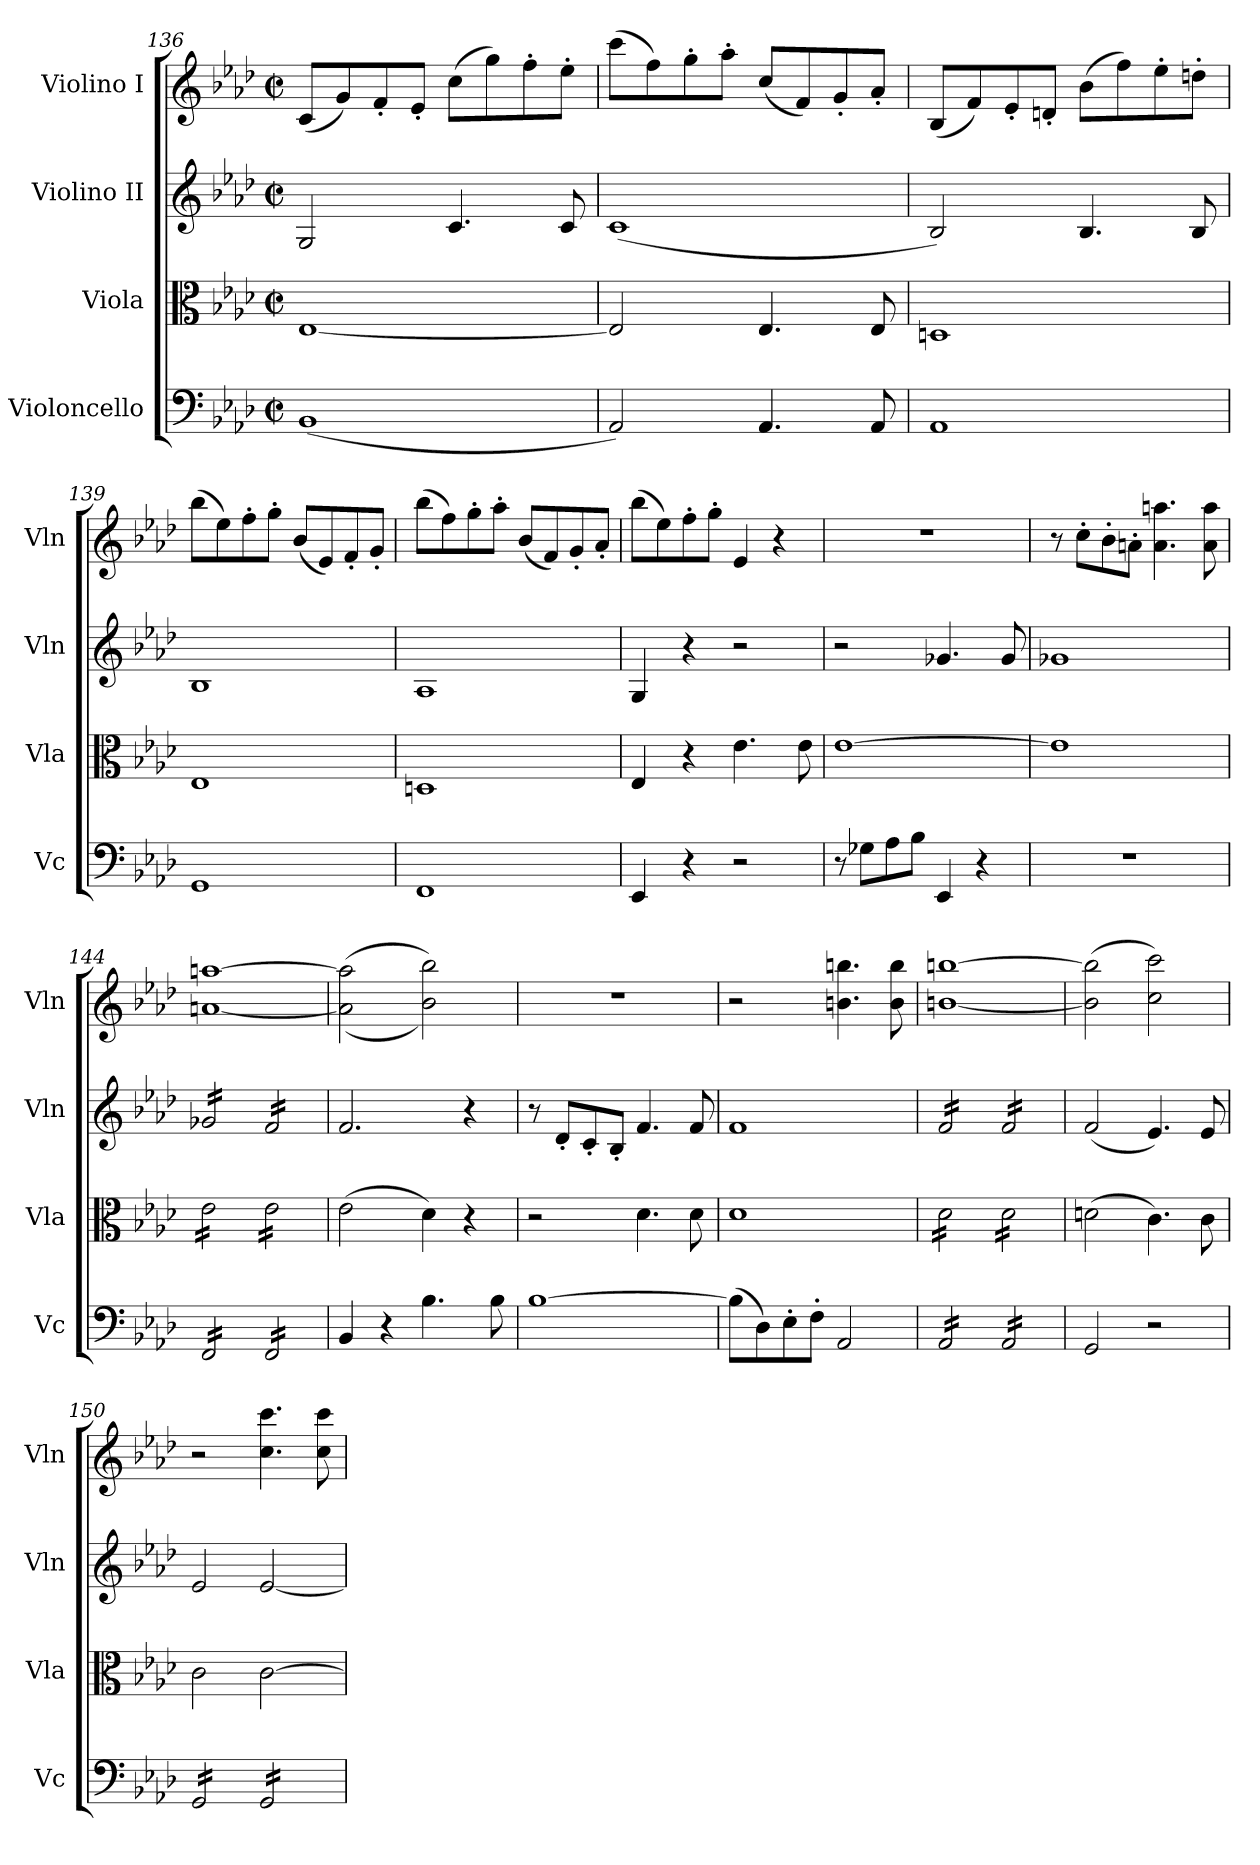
**kern	**kern	**kern	**kern
*part4	*part3	*part2	*part1
*staff4	*staff3	*staff2	*staff1
*I"Violoncello	*I"Viola	*I"Violino II	*I"Violino I
*I'Vc	*I'Vla	*I'Vln	*I'Vln
*clefF4	*clefC3	*clefG2	*clefG2
*k[b-e-a-d-]	*k[b-e-a-d-]	*k[b-e-a-d-]	*k[b-e-a-d-]
*M2/2	*M2/2	*M2/2	*M2/2
*met(c|)	*met(c|)	*met(c|)	*met(c|)
=136	=136	=136	=136
(1BB-	[1E-	2G/	(8c/L
.	.	.	8g/)
.	.	.	8f'/
.	.	.	8e-'/J
.	.	4.c/	(8cc\L
.	.	.	8gg\)
.	.	.	8ff'\
.	.	8c/	8ee-'\J
!!LO:LB:g=z
=137	=137	=137	=137
2AA-/)	2E-/]	(1c	(8ccc\L
.	.	.	8ff\)
.	.	.	8gg'\
.	.	.	8aa-'\J
4.AA-/	4.E-/	.	(8cc/L
.	.	.	8f/)
.	.	.	8g'/
8AA-/	8E-/	.	8a-'/J
=138	=138	=138	=138
1AA-	1Dn	2B-/)	(8B-/L
.	.	.	8f/)
.	.	.	8e-'/
.	.	.	8dn'/J
.	.	4.B-/	(8b-\L
.	.	.	8ff\)
.	.	.	8ee-'\
.	.	8B-/	8ddn'\J
=139	=139	=139	=139
1GG	1E-	1B-	(8bb-\L
.	.	.	8ee-\)
.	.	.	8ff'\
.	.	.	8gg'\J
.	.	.	(8b-/L
.	.	.	8e-/)
.	.	.	8f'/
.	.	.	8g'/J
=140	=140	=140	=140
1FF	1Dn	1A-	(8bb-\L
.	.	.	8ff\)
.	.	.	8gg'\
.	.	.	8aa-'\J
.	.	.	(8b-/L
.	.	.	8f/)
.	.	.	8g'/
.	.	.	8a-'/J
=141	=141	=141	=141
4EE-/	4E-/	4G/	(8bb-\L
.	.	.	8ee-\)
4r	4r	4r	8ff'\
.	.	.	8gg'\J
2r	4.e-\	2r	4e-/
.	.	.	4r
.	8e-\	.	.
=142	=142	=142	=142
8r	[1e-	2r	1r
8G-X\L	.	.	.
8A-\	.	.	.
8B-\J	.	.	.
4EE-/	.	4.g-X/	.
4r	.	.	.
.	.	8g-/	.
=143	=143	=143	=143
1r	1e-]	1g-X	8r
.	.	.	8cc'\L
.	.	.	8b-'\
.	.	.	8an'\J
.	.	.	4.a\ 4.aan\
.	.	.	8a\ 8aa\
=144	=144	=144	=144
*tremolo	*	*	*
*	*tremolo	*	*
*	*	*tremolo	*
16FF/LL	16e-\LL	16g-X/LL	[1an [1aan
16FF/	16e-\	16g-X/	.
16FF/	16e-\	16g-X/	.
16FF/	16e-\	16g-X/	.
16FF/	16e-\	16g-X/	.
16FF/	16e-\	16g-X/	.
16FF/	16e-\	16g-X/	.
16FF/JJ	16e-\JJ	16g-X/JJ	.
16FF/LL	16e-\LL	16f/LL	.
16FF/	16e-\	16f/	.
16FF/	16e-\	16f/	.
16FF/	16e-\	16f/	.
16FF/	16e-\	16f/	.
16FF/	16e-\	16f/	.
16FF/	16e-\	16f/	.
16FF/JJ	16e-\JJ	16f/JJ	.
*	*	*Xtremolo	*
*	*Xtremolo	*	*
*Xtremolo	*	*	*
!!LO:PB:g=z
=145	=145	=145	=145
4BB-/	(2e-\	2.f/	(>(2a\] 2aa\]
4r	.	.	.
4.B-\	4d-\)	.	2b-\ 2bb-\))
.	4r	4r	.
8B-\	.	.	.
=146	=146	=146	=146
[1B-	2r	8r	1r
.	.	8d-'/L	.
.	.	8c'/	.
.	.	8B-'/J	.
.	4.d-\	4.f/	.
.	8d-\	8f/	.
=147	=147	=147	=147
(8B-\L]	1d-	1f	2r
8D-\)	.	.	.
8E-'\	.	.	.
8F'\J	.	.	.
2AA-/	.	.	4.bn\ 4.bbn\
.	.	.	8b\ 8bb\
=148	=148	=148	=148
*tremolo	*	*	*
*	*tremolo	*	*
*	*	*tremolo	*
16AA-/LL	16d-\LL	16f/LL	[1bn [1bbn
16AA-/	16d-\	16f/	.
16AA-/	16d-\	16f/	.
16AA-/	16d-\	16f/	.
16AA-/	16d-\	16f/	.
16AA-/	16d-\	16f/	.
16AA-/	16d-\	16f/	.
16AA-/JJ	16d-\JJ	16f/JJ	.
16AA-/LL	16d-\LL	16f/LL	.
16AA-/	16d-\	16f/	.
16AA-/	16d-\	16f/	.
16AA-/	16d-\	16f/	.
16AA-/	16d-\	16f/	.
16AA-/	16d-\	16f/	.
16AA-/	16d-\	16f/	.
16AA-/JJ	16d-\JJ	16f/JJ	.
*	*	*Xtremolo	*
*	*Xtremolo	*	*
*Xtremolo	*	*	*
=149	=149	=149	=149
2GG/	(2dn\	(2f/	(2b\] 2bb\]
2r	4.c\)	4.e-/)	2cc\ 2ccc\)
.	8c\	8e-/	.
=150	=150	=150	=150
*tremolo	*	*	*
16GG/LL	2c\	2e-/	2r
16GG/	.	.	.
16GG/	.	.	.
16GG/	.	.	.
16GG/	.	.	.
16GG/	.	.	.
16GG/	.	.	.
16GG/JJ	.	.	.
16GG/LL	[2c\	[2e-/	4.cc\ 4.ccc\
16GG/	.	.	.
16GG/	.	.	.
16GG/	.	.	.
16GG/	.	.	.
16GG/	.	.	.
16GG/	.	.	8cc\ 8ccc\
16GG/JJ	.	.	.
*Xtremolo	*	*	*
=	=	=	=
*-	*-	*-	*-
